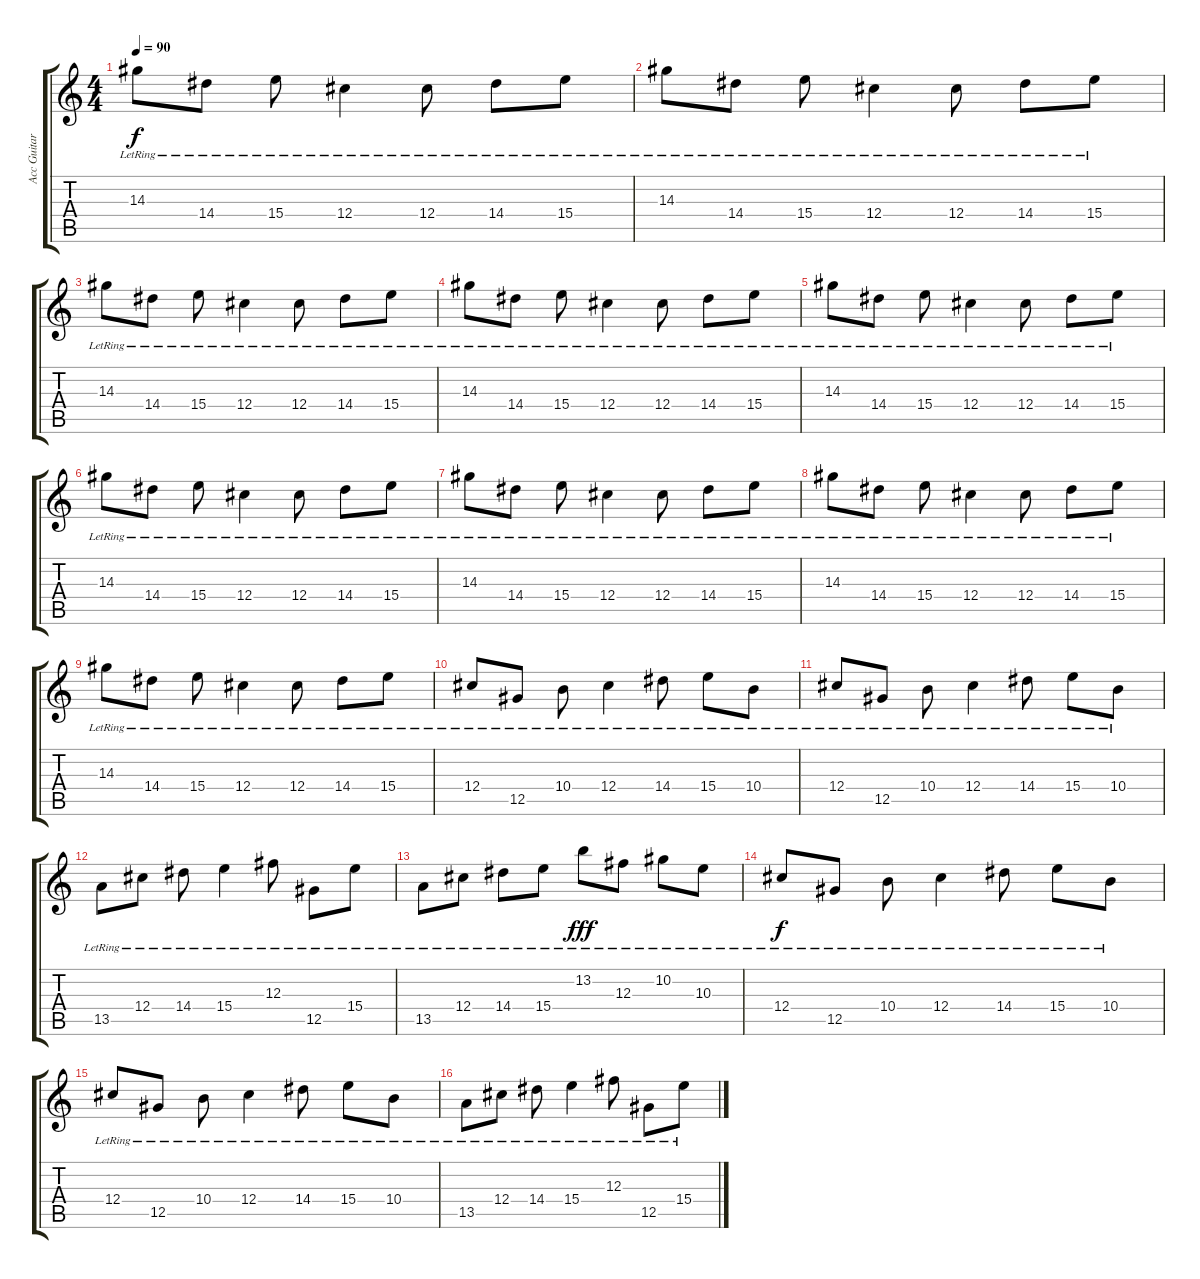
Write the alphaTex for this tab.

\track ("Acc Guitar 2" "Acc Guitar") {instrument acousticguitarsteel}
\staff {score tabs}
\tuning (Eb4 Bb3 Gb3 Db3 Ab2 Eb2) {hide}
\ts (4 4)
\tempo 90
\clef g2
\ks c
14.3{lr}.8{dy f} 14.4{lr}.8 15.4{lr}.8 12.4{lr}.4 12.4{lr}.8 14.4{lr}.8 15.4{lr}.8 |
14.3{lr}.8 14.4{lr}.8 15.4{lr}.8 12.4{lr}.4 12.4{lr}.8 14.4{lr}.8 15.4{lr}.8 |
14.3{lr}.8 14.4{lr}.8 15.4{lr}.8 12.4{lr}.4 12.4{lr}.8 14.4{lr}.8 15.4{lr}.8 |
14.3{lr}.8 14.4{lr}.8 15.4{lr}.8 12.4{lr}.4 12.4{lr}.8 14.4{lr}.8 15.4{lr}.8 |
14.3{lr}.8 14.4{lr}.8 15.4{lr}.8 12.4{lr}.4 12.4{lr}.8 14.4{lr}.8 15.4{lr}.8 |
14.3{lr}.8 14.4{lr}.8 15.4{lr}.8 12.4{lr}.4 12.4{lr}.8 14.4{lr}.8 15.4{lr}.8 |
14.3{lr}.8 14.4{lr}.8 15.4{lr}.8 12.4{lr}.4 12.4{lr}.8 14.4{lr}.8 15.4{lr}.8 |
14.3{lr}.8 14.4{lr}.8 15.4{lr}.8 12.4{lr}.4 12.4{lr}.8 14.4{lr}.8 15.4{lr}.8 |
14.3{lr}.8 14.4{lr}.8 15.4{lr}.8 12.4{lr}.4 12.4{lr}.8 14.4{lr}.8 15.4{lr}.8 |
12.4{lr}.8 12.5{lr}.8 10.4{lr}.8 12.4{lr}.4 14.4{lr}.8 15.4{lr}.8 10.4{lr}.8 |
12.4{lr}.8 12.5{lr}.8 10.4{lr}.8 12.4{lr}.4 14.4{lr}.8 15.4{lr}.8 10.4{lr}.8 |
13.5{lr}.8 12.4{lr}.8 14.4{lr}.8 15.4{lr}.4 12.3{lr}.8 12.5{lr}.8 15.4{lr}.8 |
13.5{lr}.8 12.4{lr}.8 14.4{lr}.8 15.4{lr}.8 13.2{lr}.8{dy fff} 12.3{lr}.8 10.2{lr}.8 10.3{lr}.8 |
12.4{lr}.8{dy f} 12.5{lr}.8 10.4{lr}.8 12.4{lr}.4 14.4{lr}.8 15.4{lr}.8 10.4{lr}.8 |
12.4{lr}.8 12.5{lr}.8 10.4{lr}.8 12.4{lr}.4 14.4{lr}.8 15.4{lr}.8 10.4{lr}.8 |
13.5{lr}.8 12.4{lr}.8 14.4{lr}.8 15.4{lr}.4 12.3{lr}.8 12.5{lr}.8 15.4{lr}.8
